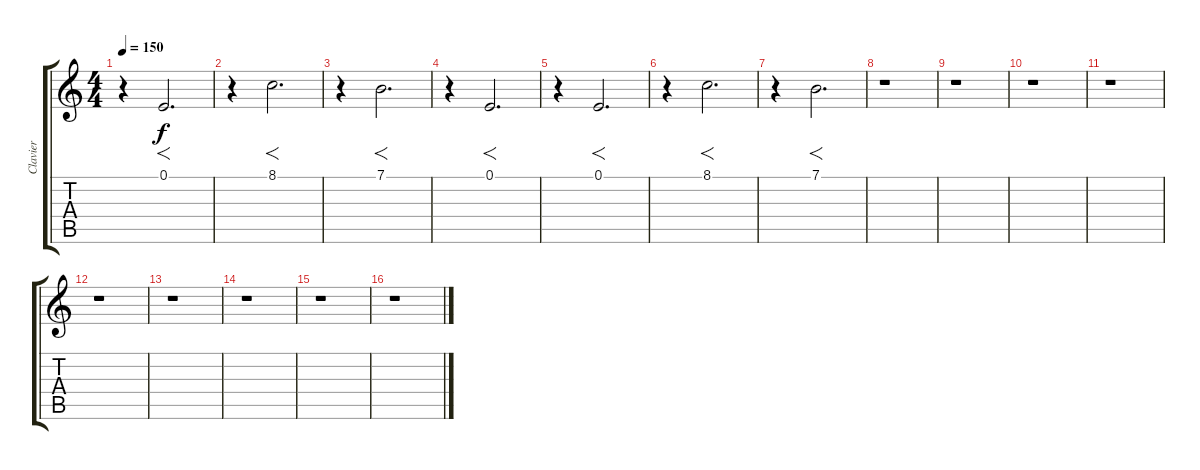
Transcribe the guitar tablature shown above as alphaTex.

\track ("Clavier" "Clavier") {instrument choiraahs}
\staff {score tabs}
\tuning (E4 B3 G3 D3 A2 E2) {hide}
\ts (4 4)
\tempo 150
\clef g2
\ks c
r.4{dy f} 0.1.2{f d} |
r.4 8.1.2{f d} |
r.4 7.1.2{f d} |
r.4 0.1.2{f d} |
r.4 0.1.2{f d} |
r.4 8.1.2{f d} |
r.4 7.1.2{f d} |
r.1 |
r.1 |
r.1 |
r.1 |
r.1 |
r.1 |
r.1 |
r.1 |
r.1
